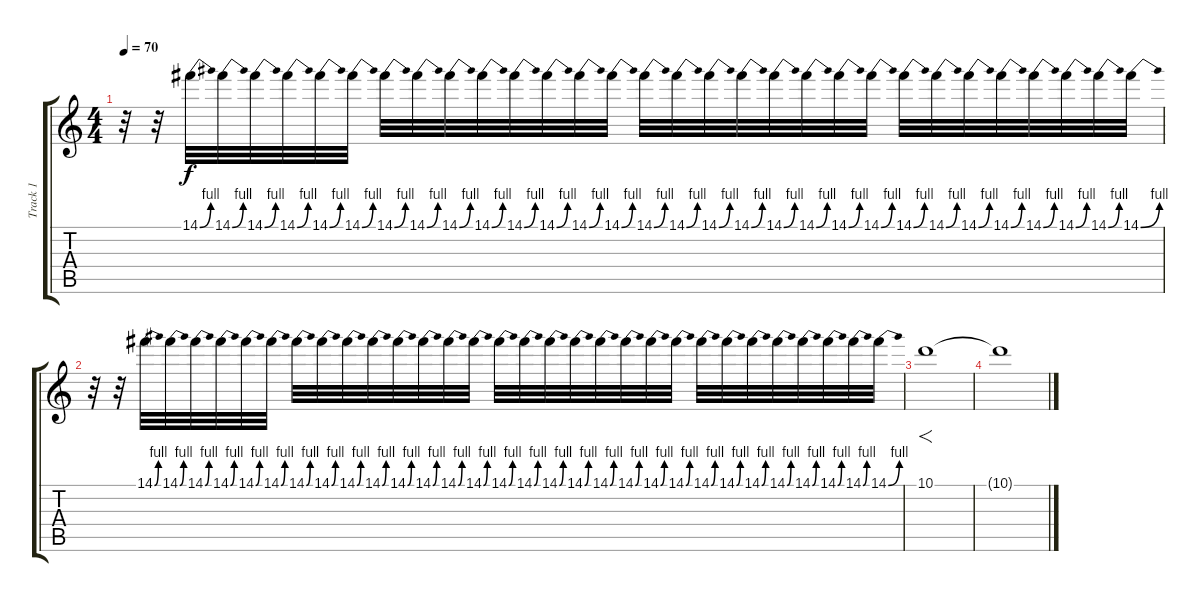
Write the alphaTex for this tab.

\track ("Track 1" "Track 1") {instrument distortionguitar}
\staff {score tabs}
\tuning (E4 B3 G3 D3 A2 E2) {hide}
\ts (4 4)
\tempo 70
\clef g2
\ks c
r.32{dy f} r.32 14.1{be (bend 0 0 60 4)}.32 14.1{be (bend 0 0 60 4)}.32 14.1{be (bend 0 0 60 4)}.32 14.1{be (bend 0 0 60 4)}.32 14.1{be (bend 0 0 60 4)}.32 14.1{be (bend 0 0 60 4)}.32 14.1{be (bend 0 0 60 4)}.32 14.1{be (bend 0 0 60 4)}.32 14.1{be (bend 0 0 60 4)}.32 14.1{be (bend 0 0 60 4)}.32 14.1{be (bend 0 0 60 4)}.32 14.1{be (bend 0 0 60 4)}.32 14.1{be (bend 0 0 60 4)}.32 14.1{be (bend 0 0 60 4)}.32 14.1{be (bend 0 0 60 4)}.32 14.1{be (bend 0 0 60 4)}.32 14.1{be (bend 0 0 60 4)}.32 14.1{be (bend 0 0 60 4)}.32 14.1{be (bend 0 0 60 4)}.32 14.1{be (bend 0 0 60 4)}.32 14.1{be (bend 0 0 60 4)}.32 14.1{be (bend 0 0 60 4)}.32 14.1{be (bend 0 0 60 4)}.32 14.1{be (bend 0 0 60 4)}.32 14.1{be (bend 0 0 60 4)}.32 14.1{be (bend 0 0 60 4)}.32 14.1{be (bend 0 0 60 4)}.32 14.1{be (bend 0 0 60 4)}.32 14.1{be (bend 0 0 60 4)}.32 14.1{be (bend 0 0 60 4)}.32 |
r.32 r.32 14.1{be (bend 0 0 60 4)}.32 14.1{be (bend 0 0 60 4)}.32 14.1{be (bend 0 0 60 4)}.32 14.1{be (bend 0 0 60 4)}.32 14.1{be (bend 0 0 60 4)}.32 14.1{be (bend 0 0 60 4)}.32 14.1{be (bend 0 0 60 4)}.32 14.1{be (bend 0 0 60 4)}.32 14.1{be (bend 0 0 60 4)}.32 14.1{be (bend 0 0 60 4)}.32 14.1{be (bend 0 0 60 4)}.32 14.1{be (bend 0 0 60 4)}.32 14.1{be (bend 0 0 60 4)}.32 14.1{be (bend 0 0 60 4)}.32 14.1{be (bend 0 0 60 4)}.32 14.1{be (bend 0 0 60 4)}.32 14.1{be (bend 0 0 60 4)}.32 14.1{be (bend 0 0 60 4)}.32 14.1{be (bend 0 0 60 4)}.32 14.1{be (bend 0 0 60 4)}.32 14.1{be (bend 0 0 60 4)}.32 14.1{be (bend 0 0 60 4)}.32 14.1{be (bend 0 0 60 4)}.32 14.1{be (bend 0 0 60 4)}.32 14.1{be (bend 0 0 60 4)}.32 14.1{be (bend 0 0 60 4)}.32 14.1{be (bend 0 0 60 4)}.32 14.1{be (bend 0 0 60 4)}.32 14.1{be (bend 0 0 60 4)}.32 14.1{be (bend 0 0 60 4)}.32{volume 10} |
10.1.1{f} |
10.1{t}.1{volume 2}
